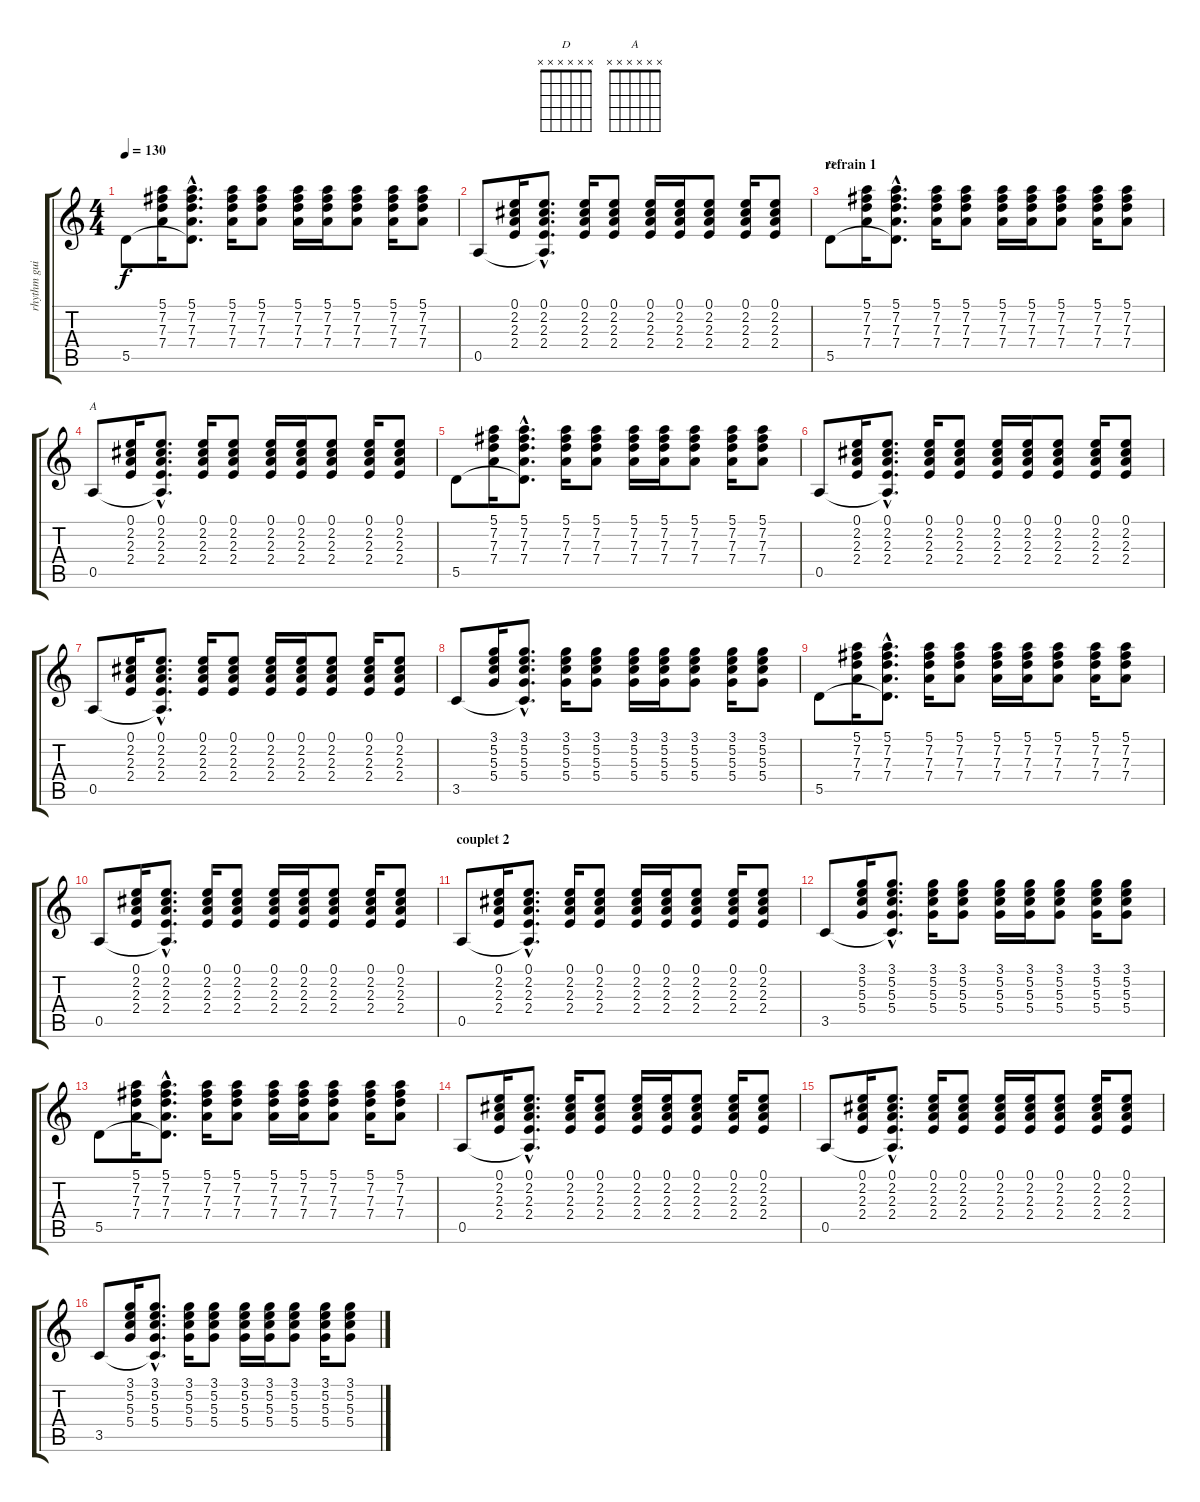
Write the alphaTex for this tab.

\track ("rhythm guitar Jimmy Capps" "rhythm gui") {instrument acousticguitarnylon}
\staff {score tabs}
\tuning (E4 B3 G3 D3 A2 E2) {hide}
\chord ("D" x x x x x x)
\chord ("A" x x x x x x)
\ts (4 4)
\tempo 130
\clef g2
\ks c
5.5.8{dy f} (5.1 7.2 7.3 7.4).16 (5.1{hac} 7.2{hac} 7.3{hac} 7.4{hac} 5.5{hac t}).8{d} (5.1 7.2 7.3 7.4).16 (5.1 7.2 7.3 7.4).8 (5.1 7.2 7.3 7.4).16 (5.1 7.2 7.3 7.4).16 (5.1 7.2 7.3 7.4).8 (5.1 7.2 7.3 7.4).16 (5.1 7.2 7.3 7.4).8 |
0.5.8 (0.1 2.2 2.3 2.4).16 (0.1{hac} 2.2{hac} 2.3{hac} 2.4{hac} 0.5{hac t}).8{d} (0.1 2.2 2.3 2.4).16 (0.1 2.2 2.3 2.4).8 (0.1 2.2 2.3 2.4).16 (0.1 2.2 2.3 2.4).16 (0.1 2.2 2.3 2.4).8 (0.1 2.2 2.3 2.4).16 (0.1 2.2 2.3 2.4).8 |
\section ("" "refrain 1")
5.5.8{ch "D"} (5.1 7.2 7.3 7.4).16 (5.1{hac} 7.2{hac} 7.3{hac} 7.4{hac} 5.5{hac t}).8{d} (5.1 7.2 7.3 7.4).16 (5.1 7.2 7.3 7.4).8 (5.1 7.2 7.3 7.4).16 (5.1 7.2 7.3 7.4).16 (5.1 7.2 7.3 7.4).8 (5.1 7.2 7.3 7.4).16 (5.1 7.2 7.3 7.4).8 |
0.5.8{ch "A"} (0.1 2.2 2.3 2.4).16 (0.1{hac} 2.2{hac} 2.3{hac} 2.4{hac} 0.5{hac t}).8{d} (0.1 2.2 2.3 2.4).16 (0.1 2.2 2.3 2.4).8 (0.1 2.2 2.3 2.4).16 (0.1 2.2 2.3 2.4).16 (0.1 2.2 2.3 2.4).8 (0.1 2.2 2.3 2.4).16 (0.1 2.2 2.3 2.4).8 |
5.5.8 (5.1 7.2 7.3 7.4).16 (5.1{hac} 7.2{hac} 7.3{hac} 7.4{hac} 5.5{hac t}).8{d} (5.1 7.2 7.3 7.4).16 (5.1 7.2 7.3 7.4).8 (5.1 7.2 7.3 7.4).16 (5.1 7.2 7.3 7.4).16 (5.1 7.2 7.3 7.4).8 (5.1 7.2 7.3 7.4).16 (5.1 7.2 7.3 7.4).8 |
0.5.8 (0.1 2.2 2.3 2.4).16 (0.1{hac} 2.2{hac} 2.3{hac} 2.4{hac} 0.5{hac t}).8{d} (0.1 2.2 2.3 2.4).16 (0.1 2.2 2.3 2.4).8 (0.1 2.2 2.3 2.4).16 (0.1 2.2 2.3 2.4).16 (0.1 2.2 2.3 2.4).8 (0.1 2.2 2.3 2.4).16 (0.1 2.2 2.3 2.4).8 |
0.5.8 (0.1 2.2 2.3 2.4).16 (0.1{hac} 2.2{hac} 2.3{hac} 2.4{hac} 0.5{hac t}).8{d} (0.1 2.2 2.3 2.4).16 (0.1 2.2 2.3 2.4).8 (0.1 2.2 2.3 2.4).16 (0.1 2.2 2.3 2.4).16 (0.1 2.2 2.3 2.4).8 (0.1 2.2 2.3 2.4).16 (0.1 2.2 2.3 2.4).8 |
3.5.8 (3.1 5.2 5.3 5.4).16 (3.1{hac} 5.2{hac} 5.3{hac} 5.4{hac} 3.5{hac t}).8{d} (3.1 5.2 5.3 5.4).16 (3.1 5.2 5.3 5.4).8 (3.1 5.2 5.3 5.4).16 (3.1 5.2 5.3 5.4).16 (3.1 5.2 5.3 5.4).8 (3.1 5.2 5.3 5.4).16 (3.1 5.2 5.3 5.4).8 |
5.5.8 (5.1 7.2 7.3 7.4).16 (5.1{hac} 7.2{hac} 7.3{hac} 7.4{hac} 5.5{hac t}).8{d} (5.1 7.2 7.3 7.4).16 (5.1 7.2 7.3 7.4).8 (5.1 7.2 7.3 7.4).16 (5.1 7.2 7.3 7.4).16 (5.1 7.2 7.3 7.4).8 (5.1 7.2 7.3 7.4).16 (5.1 7.2 7.3 7.4).8 |
0.5.8 (0.1 2.2 2.3 2.4).16 (0.1{hac} 2.2{hac} 2.3{hac} 2.4{hac} 0.5{hac t}).8{d} (0.1 2.2 2.3 2.4).16 (0.1 2.2 2.3 2.4).8 (0.1 2.2 2.3 2.4).16 (0.1 2.2 2.3 2.4).16 (0.1 2.2 2.3 2.4).8 (0.1 2.2 2.3 2.4).16 (0.1 2.2 2.3 2.4).8 |
\section ("" "couplet 2")
0.5.8 (0.1 2.2 2.3 2.4).16 (0.1{hac} 2.2{hac} 2.3{hac} 2.4{hac} 0.5{hac t}).8{d} (0.1 2.2 2.3 2.4).16 (0.1 2.2 2.3 2.4).8 (0.1 2.2 2.3 2.4).16 (0.1 2.2 2.3 2.4).16 (0.1 2.2 2.3 2.4).8 (0.1 2.2 2.3 2.4).16 (0.1 2.2 2.3 2.4).8 |
3.5.8 (3.1 5.2 5.3 5.4).16 (3.1{hac} 5.2{hac} 5.3{hac} 5.4{hac} 3.5{hac t}).8{d} (3.1 5.2 5.3 5.4).16 (3.1 5.2 5.3 5.4).8 (3.1 5.2 5.3 5.4).16 (3.1 5.2 5.3 5.4).16 (3.1 5.2 5.3 5.4).8 (3.1 5.2 5.3 5.4).16 (3.1 5.2 5.3 5.4).8 |
5.5.8 (5.1 7.2 7.3 7.4).16 (5.1{hac} 7.2{hac} 7.3{hac} 7.4{hac} 5.5{hac t}).8{d} (5.1 7.2 7.3 7.4).16 (5.1 7.2 7.3 7.4).8 (5.1 7.2 7.3 7.4).16 (5.1 7.2 7.3 7.4).16 (5.1 7.2 7.3 7.4).8 (5.1 7.2 7.3 7.4).16 (5.1 7.2 7.3 7.4).8 |
0.5.8 (0.1 2.2 2.3 2.4).16 (0.1{hac} 2.2{hac} 2.3{hac} 2.4{hac} 0.5{hac t}).8{d} (0.1 2.2 2.3 2.4).16 (0.1 2.2 2.3 2.4).8 (0.1 2.2 2.3 2.4).16 (0.1 2.2 2.3 2.4).16 (0.1 2.2 2.3 2.4).8 (0.1 2.2 2.3 2.4).16 (0.1 2.2 2.3 2.4).8 |
0.5.8 (0.1 2.2 2.3 2.4).16 (0.1{hac} 2.2{hac} 2.3{hac} 2.4{hac} 0.5{hac t}).8{d} (0.1 2.2 2.3 2.4).16 (0.1 2.2 2.3 2.4).8 (0.1 2.2 2.3 2.4).16 (0.1 2.2 2.3 2.4).16 (0.1 2.2 2.3 2.4).8 (0.1 2.2 2.3 2.4).16 (0.1 2.2 2.3 2.4).8 |
3.5.8 (3.1 5.2 5.3 5.4).16 (3.1{hac} 5.2{hac} 5.3{hac} 5.4{hac} 3.5{hac t}).8{d} (3.1 5.2 5.3 5.4).16 (3.1 5.2 5.3 5.4).8 (3.1 5.2 5.3 5.4).16 (3.1 5.2 5.3 5.4).16 (3.1 5.2 5.3 5.4).8 (3.1 5.2 5.3 5.4).16 (3.1 5.2 5.3 5.4).8
